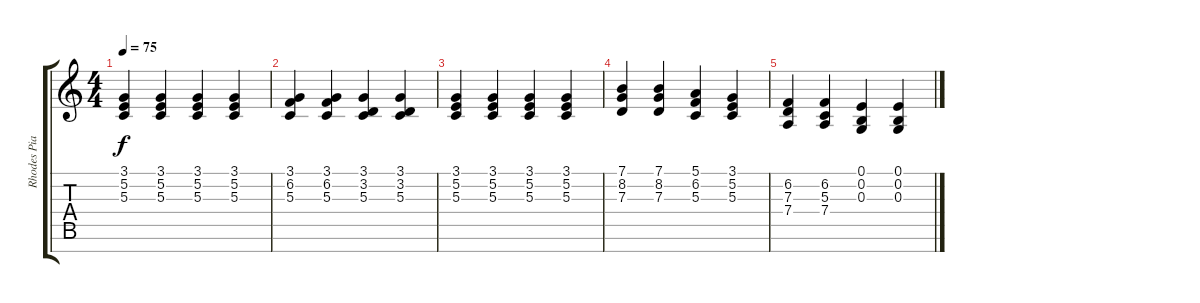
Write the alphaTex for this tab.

\track ("Rhodes Piano" "Rhodes Pia") {instrument electricpiano1}
\staff {score tabs}
\tuning (E4 B3 G3 D3 A2 E2 B1) {hide}
\ts (4 4)
\tempo 75
\clef g2
\ks c
(3.1 5.2 5.3).4{dy f} (3.1 5.2 5.3).4 (3.1 5.2 5.3).4 (3.1 5.2 5.3).4 |
(3.1 6.2 5.3).4 (3.1 6.2 5.3).4 (3.1 3.2 5.3).4 (3.1 3.2 5.3).4 |
(3.1 5.2 5.3).4 (3.1 5.2 5.3).4 (3.1 5.2 5.3).4 (3.1 5.2 5.3).4 |
(7.1 8.2 7.3).4 (7.1 8.2 7.3).4 (5.1 6.2 5.3).4 (3.1 5.2 5.3).4 |
(6.2 7.3 7.4).4 (6.2 5.3 7.4).4 (0.1 0.2 0.3).4 (0.1 0.2 0.3).4
